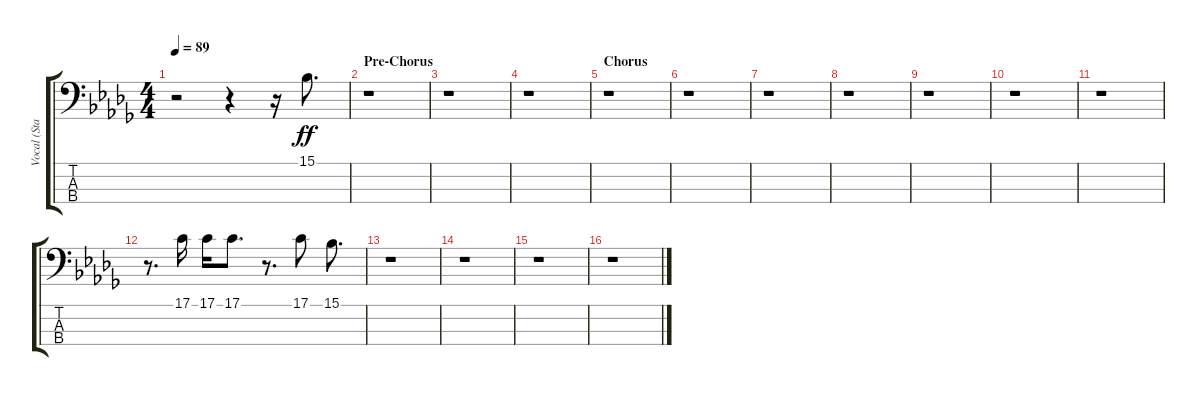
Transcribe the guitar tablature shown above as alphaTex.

\track ("Vocal (Staff 2)" "Vocal (Sta") {instrument lead3calliope}
\staff {score tabs}
\tuning (G2 D2 A1 E1) {hide}
\ts (4 4)
\tempo 89
\clef f4
\ks bbminor
r.2{dy ff} r.4 r.16 15.1.8{d} |
\section ("" "Pre-Chorus")
r.1 |
r.1 |
r.1 |
\section ("" "Chorus")
r.1 |
r.1 |
r.1 |
r.1 |
r.1 |
r.1 |
r.1 |
r.8{d} 17.1.16 17.1.16 17.1.8{d} r.8{d} 17.1.8 15.1.8{d} |
r.1 |
r.1 |
r.1 |
r.1
